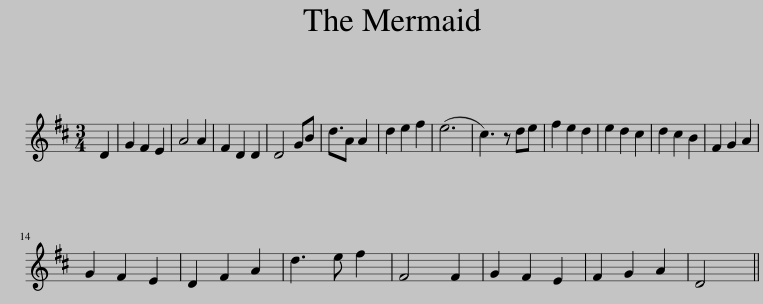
X:1
L:1/8
M:3/4
I:linebreak $
K:D
V:1 treble
V:1
 D2 | G2 F2 E2 | A4 A2 | F2 D2 D2 | D4 GB | %5
 d3/2A A2 | d2 e2 f2 | (e6 | c3) z de | f2 e2 d2 | %10
 e2 d2 c2 | d2 c2 B2 | F2 G2 A2 |$ G2 F2 E2 | D2 F2 A2 | %15
 d3 e f2 | F4 F2 | G2 F2 E2 | F2 G2 A2 | D4 || %20
